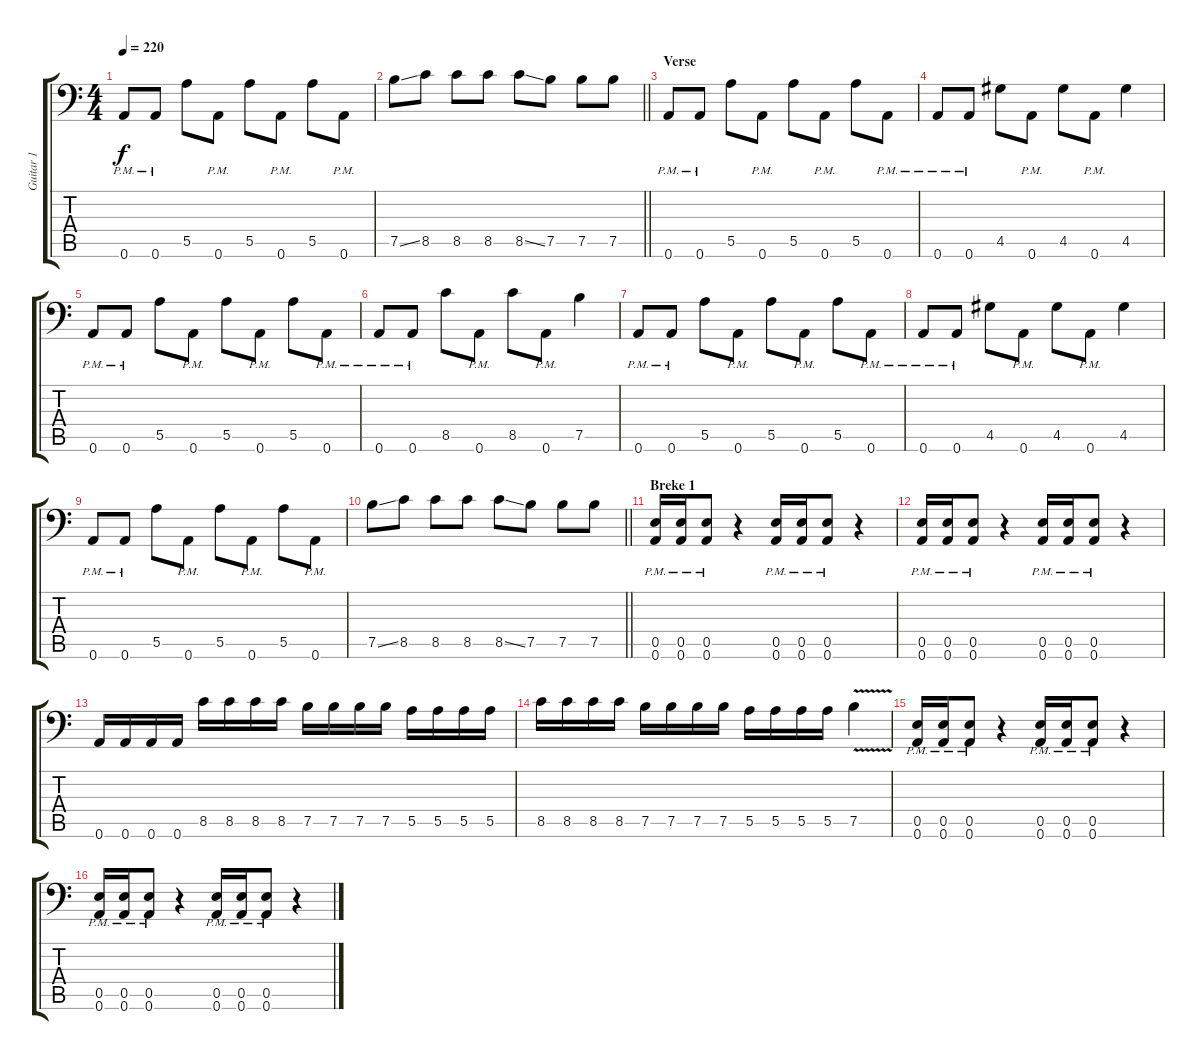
\track ("Guitar 1" "Guitar 1") {instrument overdrivenguitar}
\staff {score tabs}
\tuning (B3 Gb3 D3 A2 E2 A1) {hide}
\ts (4 4)
\tempo 220
\clef f4
\ks c
0.6{pm}.8{dy f} 0.6{pm}.8 5.5.8 0.6{pm}.8 5.5.8 0.6{pm}.8 5.5.8 0.6{pm}.8 |
\barLineRight lightlight
7.5{ss}.8 8.5.8 8.5.8 8.5.8 8.5{ss}.8 7.5.8 7.5.8 7.5.8 |
\section ("" "Verse")
0.6{pm}.8 0.6{pm}.8 5.5.8 0.6{pm}.8 5.5.8 0.6{pm}.8 5.5.8 0.6{pm}.8 |
0.6{pm}.8 0.6{pm}.8 4.5.8 0.6{pm}.8 4.5.8 0.6{pm}.8 4.5.4 |
0.6{pm}.8 0.6{pm}.8 5.5.8 0.6{pm}.8 5.5.8 0.6{pm}.8 5.5.8 0.6{pm}.8 |
0.6{pm}.8 0.6{pm}.8 8.5.8 0.6{pm}.8 8.5.8 0.6{pm}.8 7.5.4 |
0.6{pm}.8 0.6{pm}.8 5.5.8 0.6{pm}.8 5.5.8 0.6{pm}.8 5.5.8 0.6{pm}.8 |
0.6{pm}.8 0.6{pm}.8 4.5.8 0.6{pm}.8 4.5.8 0.6{pm}.8 4.5.4 |
0.6{pm}.8 0.6{pm}.8 5.5.8 0.6{pm}.8 5.5.8 0.6{pm}.8 5.5.8 0.6{pm}.8 |
\barLineRight lightlight
7.5{ss}.8 8.5.8 8.5.8 8.5.8 8.5{ss}.8 7.5.8 7.5.8 7.5.8 |
\section ("" "Breke 1")
(0.5{pm} 0.6{pm}).16 (0.5{pm} 0.6{pm}).16 (0.5{pm} 0.6{pm}).8 r.4 (0.5{pm} 0.6{pm}).16 (0.5{pm} 0.6{pm}).16 (0.5{pm} 0.6{pm}).8 r.4 |
(0.5{pm} 0.6{pm}).16 (0.5{pm} 0.6{pm}).16 (0.5{pm} 0.6{pm}).8 r.4 (0.5{pm} 0.6{pm}).16 (0.5{pm} 0.6{pm}).16 (0.5{pm} 0.6{pm}).8 r.4 |
0.6.16 0.6.16 0.6.16 0.6.16 8.5.16 8.5.16 8.5.16 8.5.16 7.5.16 7.5.16 7.5.16 7.5.16 5.5.16 5.5.16 5.5.16 5.5.16 |
8.5.16 8.5.16 8.5.16 8.5.16 7.5.16 7.5.16 7.5.16 7.5.16 5.5.16 5.5.16 5.5.16 5.5.16 7.5{v}.4 |
(0.5{pm} 0.6{pm}).16 (0.5{pm} 0.6{pm}).16 (0.5{pm} 0.6{pm}).8 r.4 (0.5{pm} 0.6{pm}).16 (0.5{pm} 0.6{pm}).16 (0.5{pm} 0.6{pm}).8 r.4 |
(0.5{pm} 0.6{pm}).16 (0.5{pm} 0.6{pm}).16 (0.5{pm} 0.6{pm}).8 r.4 (0.5{pm} 0.6{pm}).16 (0.5{pm} 0.6{pm}).16 (0.5{pm} 0.6{pm}).8 r.4
